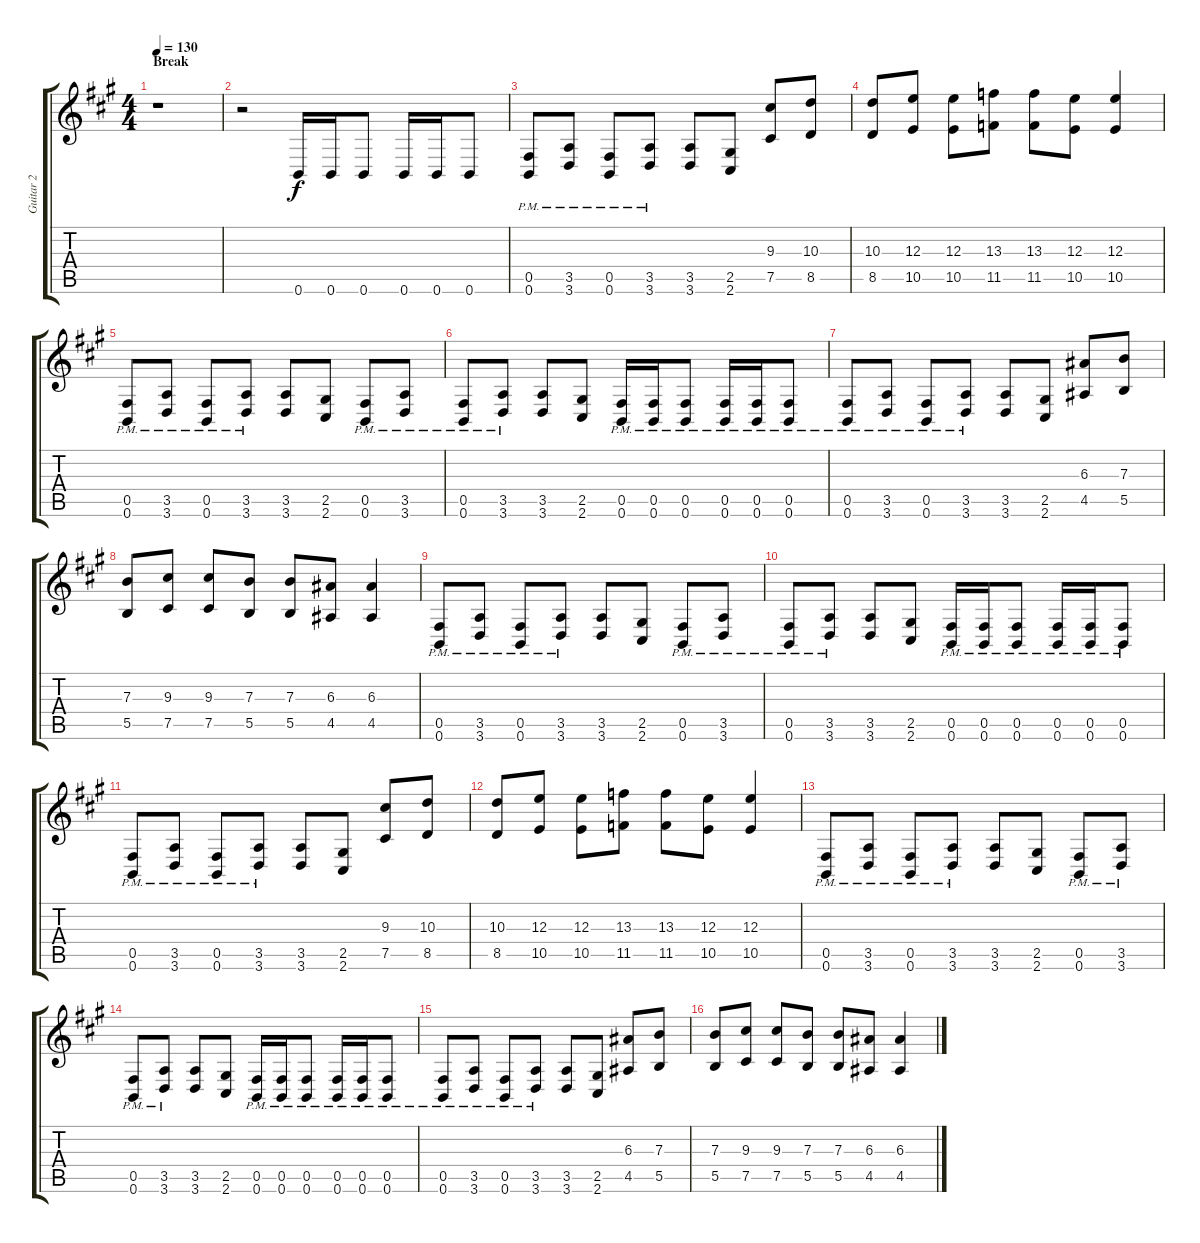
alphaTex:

\track ("Guitar 2" "Guitar 2") {instrument distortionguitar}
\staff {score tabs}
\tuning (Db4 Ab3 E3 B2 Gb2 B1) {hide}
\ts (4 4)
\section ("" "Break")
\tempo 130
\clef g2
\ks a
r.1{dy f} |
r.2 0.6.16 0.6.16 0.6.8 0.6.16 0.6.16 0.6.8 |
(0.5{pm} 0.6{pm}).8 (3.5{pm} 3.6{pm}).8 (0.5{pm} 0.6{pm}).8 (3.5{pm} 3.6{pm}).8 (3.5 3.6).8 (2.5 2.6).8 (9.3 7.5).8 (10.3 8.5).8 |
(10.3 8.5).8 (12.3 10.5).8 (12.3 10.5).8 (13.3 11.5).8 (13.3 11.5).8 (12.3 10.5).8 (12.3 10.5).4 |
(0.5{pm} 0.6{pm}).8 (3.5{pm} 3.6{pm}).8 (0.5{pm} 0.6{pm}).8 (3.5{pm} 3.6{pm}).8 (3.5 3.6).8 (2.5 2.6).8 (0.5{pm} 0.6{pm}).8 (3.5{pm} 3.6{pm}).8 |
(0.5{pm} 0.6{pm}).8 (3.5{pm} 3.6{pm}).8 (3.5 3.6).8 (2.5 2.6).8 (0.5{pm} 0.6{pm}).16 (0.5{pm} 0.6{pm}).16 (0.5{pm} 0.6{pm}).8 (0.5{pm} 0.6{pm}).16 (0.5{pm} 0.6{pm}).16 (0.5{pm} 0.6{pm}).8 |
(0.5{pm} 0.6{pm}).8 (3.5{pm} 3.6{pm}).8 (0.5{pm} 0.6{pm}).8 (3.5{pm} 3.6{pm}).8 (3.5 3.6).8 (2.5 2.6).8 (6.3 4.5).8 (7.3 5.5).8 |
(7.3 5.5).8 (9.3 7.5).8 (9.3 7.5).8 (7.3 5.5).8 (7.3 5.5).8 (6.3 4.5).8 (6.3 4.5).4 |
(0.5{pm} 0.6{pm}).8 (3.5{pm} 3.6{pm}).8 (0.5{pm} 0.6{pm}).8 (3.5{pm} 3.6{pm}).8 (3.5 3.6).8 (2.5 2.6).8 (0.5{pm} 0.6{pm}).8 (3.5{pm} 3.6{pm}).8 |
(0.5{pm} 0.6{pm}).8 (3.5{pm} 3.6{pm}).8 (3.5 3.6).8 (2.5 2.6).8 (0.5{pm} 0.6{pm}).16 (0.5{pm} 0.6{pm}).16 (0.5{pm} 0.6{pm}).8 (0.5{pm} 0.6{pm}).16 (0.5{pm} 0.6{pm}).16 (0.5{pm} 0.6{pm}).8 |
(0.5{pm} 0.6{pm}).8 (3.5{pm} 3.6{pm}).8 (0.5{pm} 0.6{pm}).8 (3.5{pm} 3.6{pm}).8 (3.5 3.6).8 (2.5 2.6).8 (9.3 7.5).8 (10.3 8.5).8 |
(10.3 8.5).8 (12.3 10.5).8 (12.3 10.5).8 (13.3 11.5).8 (13.3 11.5).8 (12.3 10.5).8 (12.3 10.5).4 |
(0.5{pm} 0.6{pm}).8 (3.5{pm} 3.6{pm}).8 (0.5{pm} 0.6{pm}).8 (3.5{pm} 3.6{pm}).8 (3.5 3.6).8 (2.5 2.6).8 (0.5{pm} 0.6{pm}).8 (3.5{pm} 3.6{pm}).8 |
(0.5{pm} 0.6{pm}).8 (3.5{pm} 3.6{pm}).8 (3.5 3.6).8 (2.5 2.6).8 (0.5{pm} 0.6{pm}).16 (0.5{pm} 0.6{pm}).16 (0.5{pm} 0.6{pm}).8 (0.5{pm} 0.6{pm}).16 (0.5{pm} 0.6{pm}).16 (0.5{pm} 0.6{pm}).8 |
(0.5{pm} 0.6{pm}).8 (3.5{pm} 3.6{pm}).8 (0.5{pm} 0.6{pm}).8 (3.5{pm} 3.6{pm}).8 (3.5 3.6).8 (2.5 2.6).8 (6.3 4.5).8 (7.3 5.5).8 |
(7.3 5.5).8 (9.3 7.5).8 (9.3 7.5).8 (7.3 5.5).8 (7.3 5.5).8 (6.3 4.5).8 (6.3 4.5).4
